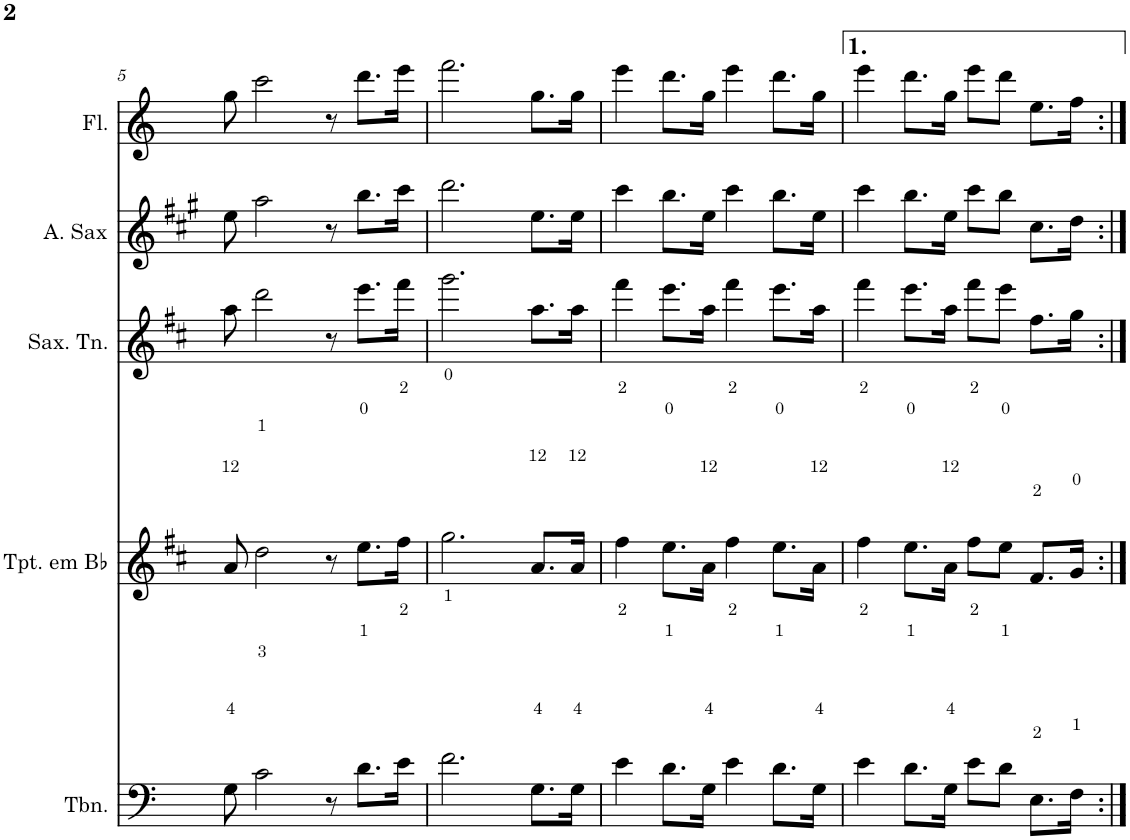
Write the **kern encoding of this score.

**kern	**kern	**kern	**kern	**kern
*part5	*part4	*part3	*part2	*part1
*staff5	*staff4	*staff3	*staff2	*staff1
*I"Trombone	*I"Trompete em Bb	*I"Saxofone Tenor	*I"Saxofone Alto	*I"Flauta Transversal
*I'Tbn.	*I'Tpt. em Bb	*I'Sax. Tn.	*	*I'Fl.
!!LO:PB:g=z
*clefF4	*clefG2	*clefG2	*clefG2	*clefG2
*	*Trd1c2	*Trd8c14	*Trd5c9	*
*k[]	*k[f#c#]	*k[f#c#]	*k[f#c#g#]	*k[]
*M4/4	*M4/4	*M4/4	*M4/4	*M4/4
=5	=5	=5	=5	=5
8G\	8a/	8aa\	8ee\	8gg\
2c\	2dd\	2ddd\	2aa\	2ccc\
8r	8r	8r	8r	8r
8.d\L	8.ee\L	8.eee\L	8.bb\L	8.ddd\L
16e\Jk	16ff#\Jk	16fff#\Jk	16ccc#\Jk	16eee\Jk
=6	=6	=6	=6	=6
2.f\	2.gg\	2.ggg\	2.ddd\	2.fff\
8.G\L	8.a/L	8.aa\L	8.ee\L	8.gg\L
16G\Jk	16a/Jk	16aa\Jk	16ee\Jk	16gg\Jk
=7	=7	=7	=7	=7
4e\	4ff#\	4fff#\	4ccc#\	4eee\
8.d\L	8.ee\L	8.eee\L	8.bb\L	8.ddd\L
16G\Jk	16a\Jk	16aa\Jk	16ee\Jk	16gg\Jk
4e\	4ff#\	4fff#\	4ccc#\	4eee\
8.d\L	8.ee\L	8.eee\L	8.bb\L	8.ddd\L
16G\Jk	16a\Jk	16aa\Jk	16ee\Jk	16gg\Jk
=8	=8	=8	=8	=8
4e\	4ff#\	4fff#\	4ccc#\	4eee\
8.d\L	8.ee\L	8.eee\L	8.bb\L	8.ddd\L
16G\Jk	16a\Jk	16aa\Jk	16ee\Jk	16gg\Jk
8e\L	8ff#\L	8fff#\L	8ccc#\L	8eee\L
8d\J	8ee\J	8eee\J	8bb\J	8ddd\J
8.E\L	8.f#/L	8.ff#\L	8.cc#\L	8.ee\L
16F\Jk	16g/Jk	16gg\Jk	16dd\Jk	16ff\Jk
=:|!	=:|!	=:|!	=:|!	=:|!
*-	*-	*-	*-	*-
